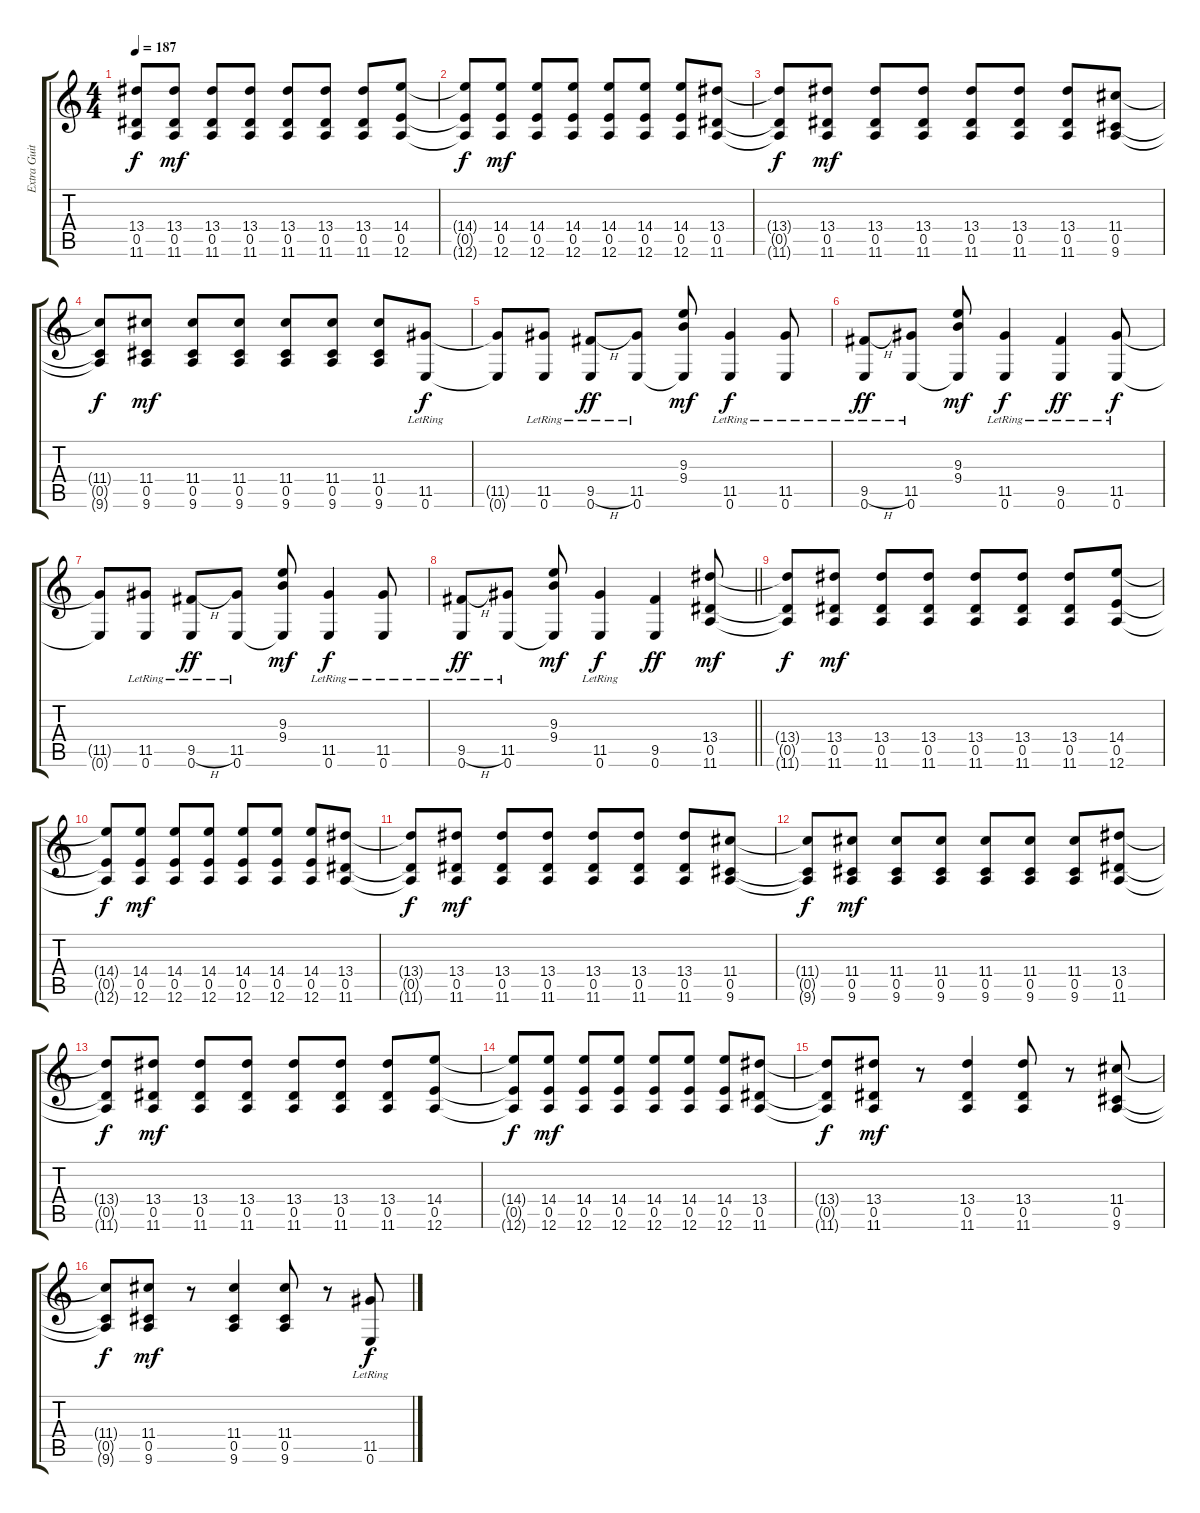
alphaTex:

\track ("Extra Guitar" "Extra Guit") {instrument distortionguitar}
\staff {score tabs}
\tuning (E4 B3 G3 D3 A2 E2) {hide}
\ts (4 4)
\tempo 187
\clef g2
\ks c
(13.4{t} 0.5{t} 11.6{t}).8{dy f} (13.4 0.5 11.6).8{dy mf} (13.4 0.5 11.6).8 (13.4 0.5 11.6).8 (13.4 0.5 11.6).8 (13.4 0.5 11.6).8 (13.4 0.5 11.6).8 (14.4 0.5 12.6).8 |
(14.4{t} 0.5{t} 12.6{t}).8{dy f} (14.4 0.5 12.6).8{dy mf} (14.4 0.5 12.6).8 (14.4 0.5 12.6).8 (14.4 0.5 12.6).8 (14.4 0.5 12.6).8 (14.4 0.5 12.6).8 (13.4 0.5 11.6).8 |
(13.4{t} 0.5{t} 11.6{t}).8{dy f} (13.4 0.5 11.6).8{dy mf} (13.4 0.5 11.6).8 (13.4 0.5 11.6).8 (13.4 0.5 11.6).8 (13.4 0.5 11.6).8 (13.4 0.5 11.6).8 (11.4 0.5 9.6).8 |
(11.4{t} 0.5{t} 9.6{t}).8{dy f} (11.4 0.5 9.6).8{dy mf} (11.4 0.5 9.6).8 (11.4 0.5 9.6).8 (11.4 0.5 9.6).8 (11.4 0.5 9.6).8 (11.4 0.5 9.6).8 (11.5{lr} 0.6{lr}).8{dy f volume 11} |
(11.5{t} 0.6{t}).8 (11.5{lr} 0.6{lr}).8 (9.5{h lr} 0.6{lr}).8{dy ff} (11.5{lr} 0.6{lr}).8 (9.3 9.4 0.6{t}).8{dy mf} (11.5{lr} 0.6{lr}).4{dy f} (11.5{lr} 0.6{lr}).8 |
(9.5{h lr} 0.6{lr}).8{dy ff} (11.5{lr} 0.6{lr}).8 (9.3 9.4 0.6{t}).8{dy mf} (11.5{lr} 0.6{lr}).4{dy f} (9.5{lr} 0.6{lr}).4{dy ff} (11.5{lr} 0.6{lr}).8{dy f} |
(11.5{t} 0.6{t}).8 (11.5{lr} 0.6{lr}).8 (9.5{h lr} 0.6{lr}).8{dy ff} (11.5{lr} 0.6{lr}).8 (9.3 9.4 0.6{t}).8{dy mf} (11.5{lr} 0.6{lr}).4{dy f} (11.5{lr} 0.6{lr}).8 |
\barLineRight lightlight
(9.5{h lr} 0.6{lr}).8{dy ff} (11.5{lr} 0.6{lr}).8 (9.3 9.4 0.6{t}).8{dy mf} (11.5{lr} 0.6{lr}).4{dy f} (9.5 0.6).4{dy ff} (13.4 0.5 11.6).8{dy mf} |
(13.4{t} 0.5{t} 11.6{t}).8{dy f} (13.4 0.5 11.6).8{dy mf} (13.4 0.5 11.6).8 (13.4 0.5 11.6).8 (13.4 0.5 11.6).8 (13.4 0.5 11.6).8 (13.4 0.5 11.6).8 (14.4 0.5 12.6).8 |
(14.4{t} 0.5{t} 12.6{t}).8{dy f} (14.4 0.5 12.6).8{dy mf} (14.4 0.5 12.6).8 (14.4 0.5 12.6).8 (14.4 0.5 12.6).8 (14.4 0.5 12.6).8 (14.4 0.5 12.6).8 (13.4 0.5 11.6).8 |
(13.4{t} 0.5{t} 11.6{t}).8{dy f} (13.4 0.5 11.6).8{dy mf} (13.4 0.5 11.6).8 (13.4 0.5 11.6).8 (13.4 0.5 11.6).8 (13.4 0.5 11.6).8 (13.4 0.5 11.6).8 (11.4 0.5 9.6).8 |
(11.4{t} 0.5{t} 9.6{t}).8{dy f} (11.4 0.5 9.6).8{dy mf} (11.4 0.5 9.6).8 (11.4 0.5 9.6).8 (11.4 0.5 9.6).8 (11.4 0.5 9.6).8 (11.4 0.5 9.6).8 (13.4 0.5 11.6).8 |
(13.4{t} 0.5{t} 11.6{t}).8{dy f} (13.4 0.5 11.6).8{dy mf} (13.4 0.5 11.6).8 (13.4 0.5 11.6).8 (13.4 0.5 11.6).8 (13.4 0.5 11.6).8 (13.4 0.5 11.6).8 (14.4 0.5 12.6).8 |
(14.4{t} 0.5{t} 12.6{t}).8{dy f} (14.4 0.5 12.6).8{dy mf} (14.4 0.5 12.6).8 (14.4 0.5 12.6).8 (14.4 0.5 12.6).8 (14.4 0.5 12.6).8 (14.4 0.5 12.6).8 (13.4 0.5 11.6).8 |
(13.4{t} 0.5{t} 11.6{t}).8{dy f} (13.4 0.5 11.6).8{dy mf} r.8 (13.4 0.5 11.6).4 (13.4 0.5 11.6).8 r.8 (11.4 0.5 9.6).8 |
(11.4{t} 0.5{t} 9.6{t}).8{dy f} (11.4 0.5 9.6).8{dy mf} r.8 (11.4 0.5 9.6).4 (11.4 0.5 9.6).8 r.8 (11.5{lr} 0.6{lr}).8{dy f volume 11}
